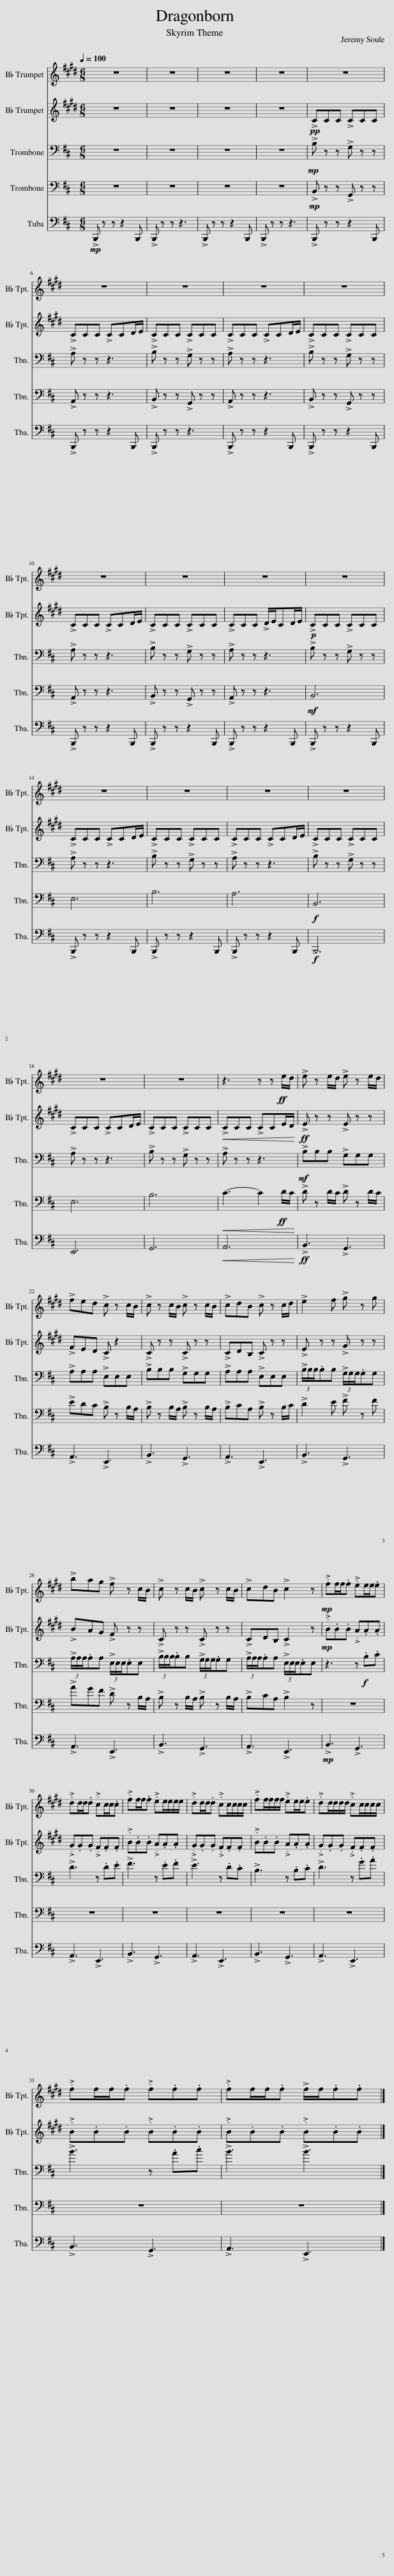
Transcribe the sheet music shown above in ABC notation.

X:1
%%score 1 2 3 4 5
L:1/8
Q:1/4=100
M:6/8
I:linebreak $
K:D
V:1 treble transpose=-2
V:2 treble transpose=-2
V:3 bass
V:4 bass
V:5 bass
V:1
[K:E] z6 | z6 | z6 | z6 | z6 |$ %5
 z6 | z6 | z6 | z6 |$ z6 | %10
 z6 | z6 | z6 |$ z6 | z6 | %15
 z6 | z6 |$ z6 | z6 | z3 z z!ff! e/d/ | %20
 !>!e z e/d/ !>!e z e/d/ |$ !>!fed !>!c z c/B/ | !>!c z c/B/ !>!c z c/B/ | !>!cdB !>!c z c/d/ | !>!e2 f !>!g z g |$ %25
 !>!bag !>!f z c/B/ | !>!c z c/B/ !>!c z c/B/ | !>!cdB !>!c2 z |!mp! .ff/f/.f .ee/e/.e |$ .dd/d/.d .cc/c/.c | %30
 .ff/f/.f .ee/e/e/e/ | .dd/d/.d .cc/c/c/c/ | .ff/f/f/f/ .ee/e/.e | .dd/d/d/d/ .cc/c/c/c/ |$ .ff/f/.f .f.f.f | %35
 .ff/f/.f !>!f/f/.f.f |] %36
V:2
[K:E] z6 | z6 | z6 | z6 |!pp! !>!CCC !>!CCC |$ %5
 !>!CCC !>!CCD/E/ | !>!CCC !>!CCC | !>!CCC !>!CCD/E/ | !>!CCC !>!CCC |$ !>!CCC !>!CCD/E/ | %10
 !>!CCC !>!CCC | !>!CCC !>!D/E/CD/E/ |!p! !>!CCC !>!CCC |$ !>!CCC !>!CCD/E/ | !>!CCC !>!CCC | %15
 !>!CCC !>!CCD/E/ | !>!CCC !>!CCC |$ !>!CCC !>!CCD/E/ | !>!CCC !>!CCC |!<(! !>!CCC !>!CCE/D/!<)! | %20
!ff! !>!E z z !>!E z z |$ !>!FED !>!C z2 | !>!C z z !>!C z z | !>!CDB, !>!C z z | !>!E z z !>!G z z |$ %25
 !>!BAG !>!F z z | !>!C z z !>!C z z | !>!CDB, !>!C2 z |!mp! .B.B.B .A.A.A |$ .G.G.G .F.F.F | %30
 .B.B.B .A.A.A | .G.G.G .F.F.F | .B.B.B .A.A.A | .G.G.G .F.F.F |$ .B.B.B .B.B.B | %35
 .B.B.B .B.B.B |] %36
V:3
 z6 | z6 | z6 | z6 |!mp! !>!B, z z !>!G, z z |$ %5
 !>!A, z z z3 | !>!B, z z !>!G, z z | !>!A, z z z3 | !>!B, z z !>!G, z z |$ !>!A, z z z3 | %10
 !>!B, z z !>!G, z z | !>!A, z z z3 | !>!B, z z !>!G, z z |$ !>!A, z z z3 | !>!B, z z !>!G, z z | %15
 !>!A, z z z3 | !>!B, z z !>!G, z z |$ !>!A, z z z3 | !>!B, z z !>!G, z z | !>!A, z z z3 | %20
!mf! !>!B,B,B, !>!G,G,G, |$ !>!A,A,A, !>!E,E,E, | !>!B,B,B, !>!G,G,G, | !>!A,A,A, !>!E,E,E, | (3!>!B,/B,/B,/.B,B, (3!>!G,/G,/G,/.G,G, |$ %25
 (3!>!A,/A,/A,/.A,A, (3!>!E,/E,/E,/.E,E, | (3!>!B,/B,/B,/.B,B, (3!>!G,/G,/G,/.G,G, | (3!>!A,/A,/A,/.A,A, (3!>!E,/E,/E,/.E,E, | z3 z!f! .B,.C |$ !>!D3 z .D.E | %30
 !>!F3 z .E.F | !>!E3 z .D.C | !>!B,3 z .B,.C | !>!D3 z .G.A |$ !>!B3 z .A.c | %35
 !>!B3 !>!B3 |] %36
V:4
 z6 | z6 | z6 | z6 |!mp! !>!B,, z z !>!G,, z z |$ %5
 !>!A,, z z z3 | !>!B,, z z !>!G,, z z | !>!A,, z z z3 | !>!B,, z z !>!G,, z z |$ !>!A,, z z z3 | %10
 !>!B,, z z !>!G,, z z | !>!A,, z z z3 |!mf! B,,6 |$ E,6 | B,6 | %15
 A,6 |!f! B,,6 |$ E,6 | B,6 |!<(! C3- C2!ff! D/C/!<)! | %20
 !>!D z D/C/ !>!D z D/C/ |$ !>!EDC !>!B, z B,/A,/ | !>!B, z B,/A,/ !>!B, z B,/A,/ | !>!B,CA, !>!B, z B,/C/ | !>!D2 E !>!F z F |$ %25
 !>!AGF !>!D z B,/A,/ | !>!B, z B,/A,/ !>!B, z B,/A,/ | !>!B,CA, !>!B,2 z | z6 |$ z6 | %30
 z6 | z6 | z6 | z6 |$ z6 | %35
 z6 |] %36
V:5
!mp! !>!B,,, z z z2 B,,, | !>!B,,, z z z3 | !>!B,,, z z z2 B,,, | !>!B,,, z z z3 | !>!B,,, z z z2 B,,, |$ %5
 !>!B,,, z z z2 B,,, | !>!B,,, z z z3 | !>!B,,, z z z2 B,,, | !>!B,,, z z z2 B,,, |$ !>!B,,, z z z2 B,,, | %10
 !>!B,,, z z z2 B,,, | !>!B,,, z z z2 B,,, | !>!B,,, z z z2 B,,, |$ !>!B,,, z z z2 B,,, | !>!B,,, z z z2 B,,, | %15
 !>!B,,, z z z2 B,,, |!f! B,,,6 |$ E,,6 | G,,6 |!<(! A,,6!<)! | %20
!ff! !>!B,,3 !>!G,,3 |$ !>!A,,3 !>!E,,3 | !>!B,,3 !>!G,,3 | !>!A,,3 !>!E,,3 | !>!B,,3 !>!G,,3 |$ %25
 !>!A,,3 !>!E,,3 | !>!B,,3 !>!G,,3 | !>!A,,3 !>!E,,3 |!mp! !>!B,,3 !>!G,,3 |$ !>!A,,3 !>!E,,3 | %30
 !>!B,,3 !>!G,,3 | !>!A,,3 !>!E,,3 | !>!B,,3 !>!G,,3 | !>!A,,3 !>!E,,3 |$ !>!B,,3 !>!G,,3 | %35
 !>!A,,3 !>!E,,3 |] %36
